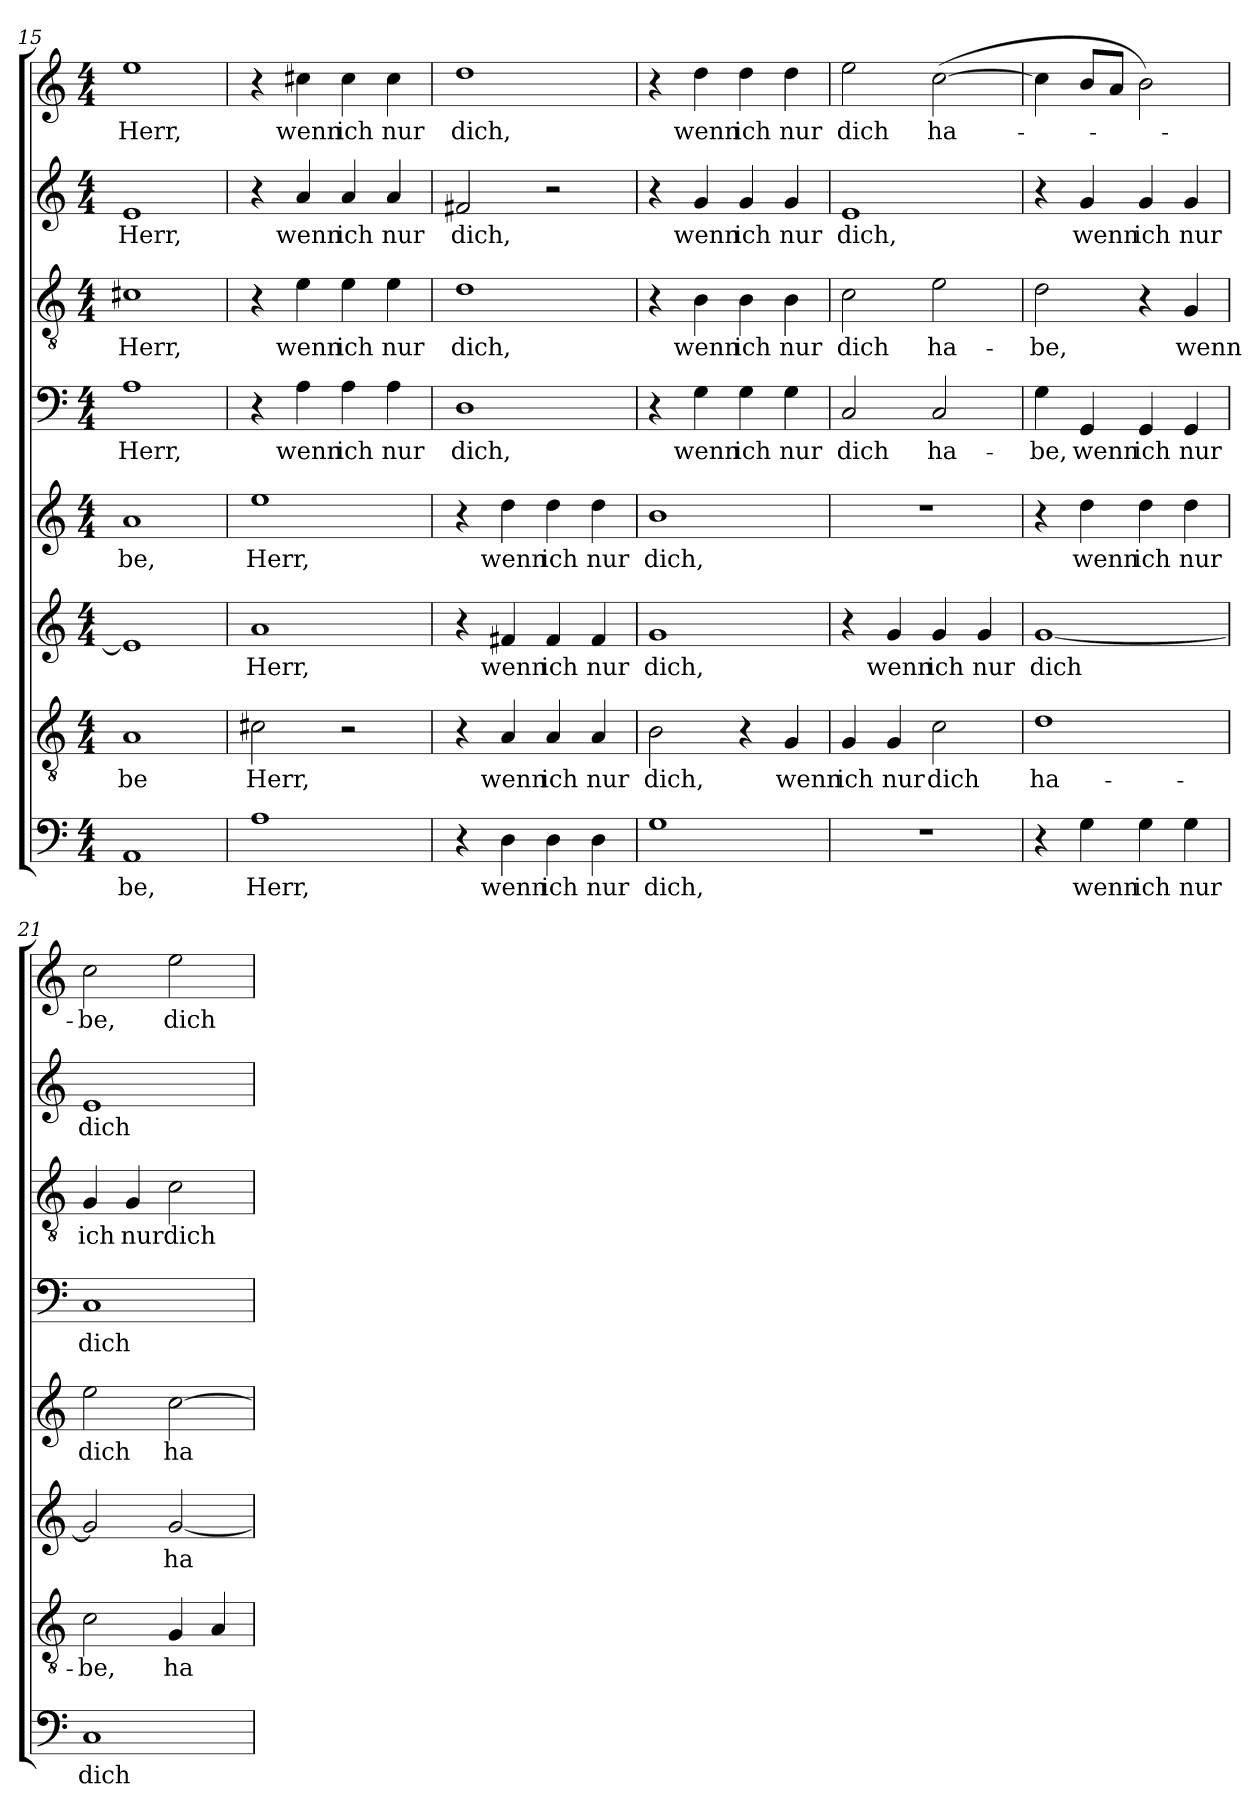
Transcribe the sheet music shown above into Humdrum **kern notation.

**kern	**text	**kern	**text	**kern	**text	**kern	**text	**kern	**text	**kern	**text	**kern	**text	**kern	**text
*part8	*part8	*part7	*part7	*part6	*part6	*part5	*part5	*part4	*part4	*part3	*part3	*part2	*part2	*part1	*part1
*staff8	*staff8	*staff7	*staff7	*staff6	*staff6	*staff5	*staff5	*staff4	*staff4	*staff3	*staff3	*staff2	*staff2	*staff1	*staff1
*clefF4	*	*clefGv2	*	*clefG2	*	*clefG2	*	*clefF4	*	*clefGv2	*	*clefG2	*	*clefG2	*
*k[]	*	*k[]	*	*k[]	*	*k[]	*	*k[]	*	*k[]	*	*k[]	*	*k[]	*
*C:	*	*C:	*	*C:	*	*C:	*	*C:	*	*C:	*	*C:	*	*C:	*
*M4/4	*	*M4/4	*	*M4/4	*	*M4/4	*	*M4/4	*	*M4/4	*	*M4/4	*	*M4/4	*
=15	=15	=15	=15	=15	=15	=15	=15	=15	=15	=15	=15	=15	=15	=15	=15
!	!LO:LY:b	!	!LO:LY:b	!	!	!	!LO:LY:b	!	!LO:LY:b	!	!LO:LY:b	!	!LO:LY:b	!	!LO:LY:b
1AA	-be,	1A	-be	1e]	.	1a	be,	1A	Herr,	1c#X	Herr,	1e	Herr,	1ee	Herr,
!!LO:PB:g=z
=16	=16	=16	=16	=16	=16	=16	=16	=16	=16	=16	=16	=16	=16	=16	=16
!	!LO:LY:b	!	!LO:LY:b	!	!LO:LY:b	!	!LO:LY:b	!	!	!	!	!	!	!	!
1A	Herr,	2c#X\	Herr,	1a	Herr,	1ee	Herr,	4r	.	4r	.	4r	.	4r	.
!	!	!	!	!	!	!	!	!	!LO:LY:b	!	!LO:LY:b	!	!LO:LY:b	!	!LO:LY:b
.	.	.	.	.	.	.	.	4A\	wenn	4e\	wenn	4a/	wenn	4cc#X\	wenn
!	!	!	!	!	!	!	!	!	!LO:LY:b	!	!LO:LY:b	!	!LO:LY:b	!	!LO:LY:b
.	.	2r	.	.	.	.	.	4A\	ich	4e\	ich	4a/	ich	4cc#\	ich
!	!	!	!	!	!	!	!	!	!LO:LY:b	!	!LO:LY:b	!	!LO:LY:b	!	!LO:LY:b
.	.	.	.	.	.	.	.	4A\	nur	4e\	nur	4a/	nur	4cc#\	nur
=17	=17	=17	=17	=17	=17	=17	=17	=17	=17	=17	=17	=17	=17	=17	=17
!	!	!	!	!	!	!	!	!	!LO:LY:b	!	!LO:LY:b	!	!LO:LY:b	!	!LO:LY:b
4r	.	4r	.	4r	.	4r	.	1D	dich,	1d	dich,	2f#X/	dich,	1dd	dich,
!	!LO:LY:b	!	!LO:LY:b	!	!LO:LY:b	!	!LO:LY:b	!	!	!	!	!	!	!	!
4D\	wenn	4A/	wenn	4f#X/	wenn	4dd\	wenn	.	.	.	.	.	.	.	.
!	!LO:LY:b	!	!LO:LY:b	!	!LO:LY:b	!	!LO:LY:b	!	!	!	!	!	!	!	!
4D\	ich	4A/	ich	4f#/	ich	4dd\	ich	.	.	.	.	2r	.	.	.
!	!LO:LY:b	!	!LO:LY:b	!	!LO:LY:b	!	!LO:LY:b	!	!	!	!	!	!	!	!
4D\	nur	4A/	nur	4f#/	nur	4dd\	nur	.	.	.	.	.	.	.	.
=18	=18	=18	=18	=18	=18	=18	=18	=18	=18	=18	=18	=18	=18	=18	=18
!	!LO:LY:b	!	!LO:LY:b	!	!LO:LY:b	!	!LO:LY:b	!	!	!	!	!	!	!	!
1G	dich,	2B\	dich,	1g	dich,	1b	dich,	4r	.	4r	.	4r	.	4r	.
!	!	!	!	!	!	!	!	!	!LO:LY:b	!	!LO:LY:b	!	!LO:LY:b	!	!LO:LY:b
.	.	.	.	.	.	.	.	4G\	wenn	4B\	wenn	4g/	wenn	4dd\	wenn
!	!	!	!	!	!	!	!	!	!LO:LY:b	!	!LO:LY:b	!	!LO:LY:b	!	!LO:LY:b
.	.	4r	.	.	.	.	.	4G\	ich	4B\	ich	4g/	ich	4dd\	ich
!	!	!	!LO:LY:b	!	!	!	!	!	!LO:LY:b	!	!LO:LY:b	!	!LO:LY:b	!	!LO:LY:b
.	.	4G/	wenn	.	.	.	.	4G\	nur	4B\	nur	4g/	nur	4dd\	nur
=19	=19	=19	=19	=19	=19	=19	=19	=19	=19	=19	=19	=19	=19	=19	=19
!	!	!	!LO:LY:b	!	!	!	!	!	!LO:LY:b	!	!LO:LY:b	!	!LO:LY:b	!	!LO:LY:b
1r	.	4G/	ich	4r	.	1r	.	2C/	dich	2c\	dich	1e	dich,	2ee\	dich
!	!	!	!LO:LY:b	!	!LO:LY:b	!	!	!	!	!	!	!	!	!	!
.	.	4G/	nur	4g/	wenn	.	.	.	.	.	.	.	.	.	.
!	!	!	!LO:LY:b	!	!LO:LY:b	!	!	!	!LO:LY:b	!	!LO:LY:b	!	!	!	!LO:LY:b
.	.	2c\	dich	4g/	ich	.	.	2C/	ha-	2e\	ha-	.	.	(>[2cc\	ha-
!	!	!	!	!	!LO:LY:b	!	!	!	!	!	!	!	!	!	!
.	.	.	.	4g/	nur	.	.	.	.	.	.	.	.	.	.
=20	=20	=20	=20	=20	=20	=20	=20	=20	=20	=20	=20	=20	=20	=20	=20
!	!	!	!LO:LY:b	!	!LO:LY:b	!	!	!	!LO:LY:b	!	!LO:LY:b	!	!	!	!
4r	.	1d	ha-	[1g	dich	4r	.	4G\	-be,	2d\	-be,	4r	.	4cc\]	.
!	!LO:LY:b	!	!	!	!	!	!LO:LY:b	!	!LO:LY:b	!	!	!	!LO:LY:b	!	!
4G\	wenn	.	.	.	.	4dd\	wenn	4GG/	wenn	.	.	4g/	wenn	8b/L	.
.	.	.	.	.	.	.	.	.	.	.	.	.	.	8a/J	.
!	!LO:LY:b	!	!	!	!	!	!LO:LY:b	!	!LO:LY:b	!	!	!	!LO:LY:b	!	!
4G\	ich	.	.	.	.	4dd\	ich	4GG/	ich	4r	.	4g/	ich	2b\)	.
!	!LO:LY:b	!	!	!	!	!	!LO:LY:b	!	!LO:LY:b	!	!LO:LY:b	!	!LO:LY:b	!	!
4G\	nur	.	.	.	.	4dd\	nur	4GG/	nur	4G/	wenn	4g/	nur	.	.
!!LO:LB:g=z
=21	=21	=21	=21	=21	=21	=21	=21	=21	=21	=21	=21	=21	=21	=21	=21
!	!LO:LY:b	!	!LO:LY:b	!	!	!	!LO:LY:b	!	!LO:LY:b	!	!LO:LY:b	!	!LO:LY:b	!	!LO:LY:b
1C	dich	2c\	-be,	2g/]	.	2ee\	dich	1C	dich	4G/	ich	1e	dich	2cc\	-be,
!	!	!	!	!	!	!	!	!	!	!	!LO:LY:b	!	!	!	!
.	.	.	.	.	.	.	.	.	.	4G/	nur	.	.	.	.
!	!	!	!LO:LY:b	!	!LO:LY:b	!	!LO:LY:b	!	!	!	!LO:LY:b	!	!	!	!LO:LY:b
.	.	4G/	ha	[2g/	ha	[2cc\	ha	.	.	2c\	dich	.	.	2ee\	dich
.	.	4A/	.	.	.	.	.	.	.	.	.	.	.	.	.
=	=	=	=	=	=	=	=	=	=	=	=	=	=	=	=
*-	*-	*-	*-	*-	*-	*-	*-	*-	*-	*-	*-	*-	*-	*-	*-
